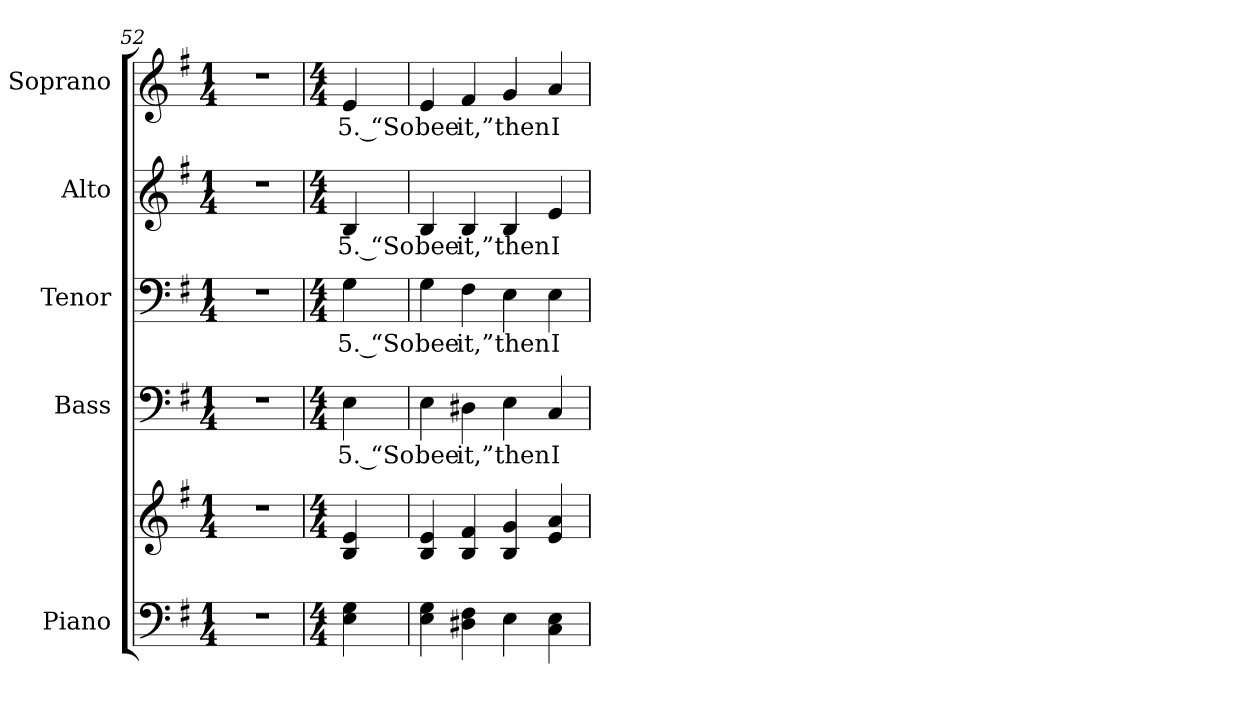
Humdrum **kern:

**kern	**kern	**kern	**text	**kern	**text	**kern	**text	**kern	**text
*part5	*part5	*part4	*part4	*part3	*part3	*part2	*part2	*part1	*part1
*staff6	*staff5	*staff4	*staff4	*staff3	*staff3	*staff2	*staff2	*staff1	*staff1
*I"Piano	*	*I"Bass	*	*I"Tenor	*	*I"Alto	*	*I"Soprano	*
*I'Pno.	*	*I'B.	*	*I'T.	*	*I'A.	*	*I'S.	*
*clefF4	*clefG2	*clefF4	*	*clefF4	*	*clefG2	*	*clefG2	*
*k[f#]	*k[f#]	*k[f#]	*	*k[f#]	*	*k[f#]	*	*k[f#]	*
*G:	*G:	*G:	*	*G:	*	*G:	*	*G:	*
*M1/4	*M1/4	*M1/4	*	*M1/4	*	*M1/4	*	*M1/4	*
=52	=52	=52	=52	=52	=52	=52	=52	=52	=52
!LO:N:vis=1	!LO:N:vis=1	!LO:N:vis=1	!	!LO:N:vis=1	!	!LO:N:vis=1	!	!LO:N:vis=1	!
4r	4r	4r	.	4r	.	4r	.	4r	.
!!LO:PB:g=z
=53	=53	=53	=53	=53	=53	=53	=53	=53	=53
*M4/4	*M4/4	*M4/4	*	*M4/4	*	*M4/4	*	*M4/4	*
!	!	!	!LO:LY:b:color=#000000	!	!	!	!	!	!
!	!	!	!	!	!LO:LY:b:color=#000000	!	!	!	!
!	!	!	!	!	!	!	!LO:LY:b:color=#000000	!	!
!	!	!	!	!	!	!	!	!	!LO:LY:b:color=#000000
4Ei\ 4Gi	4Bi/ 4ei	4Ei\	5. “So	4Gi\	5. “So	4Bi/	5. “So	4ei/	5. “So
=54	=54	=54	=54	=54	=54	=54	=54	=54	=54
!	!	!	!LO:LY:b:color=#000000	!	!	!	!	!	!
!	!	!	!	!	!LO:LY:b:color=#000000	!	!	!	!
!	!	!	!	!	!	!	!LO:LY:b:color=#000000	!	!
!	!	!	!	!	!	!	!	!	!LO:LY:b:color=#000000
4Ei\ 4Gi	4Bi/ 4ei	4Ei\	bee	4Gi\	bee	4Bi/	bee	4ei/	bee
!	!	!	!LO:LY:b:color=#000000	!	!	!	!	!	!
!	!	!	!	!	!LO:LY:b:color=#000000	!	!	!	!
!	!	!	!	!	!	!	!LO:LY:b:color=#000000	!	!
!	!	!	!	!	!	!	!	!	!LO:LY:b:color=#000000
4D#Xi\ 4F#i	4Bi/ 4f#i	4D#Xi\	it,”	4F#i\	it,”	4Bi/	it,”	4f#i/	it,”
!	!	!	!LO:LY:b:color=#000000	!	!	!	!	!	!
!	!	!	!	!	!LO:LY:b:color=#000000	!	!	!	!
!	!	!	!	!	!	!	!LO:LY:b:color=#000000	!	!
!	!	!	!	!	!	!	!	!	!LO:LY:b:color=#000000
4Ei\	4Bi/ 4gi	4Ei\	then	4Ei\	then	4Bi/	then	4gi/	then
!	!	!	!LO:LY:b:color=#000000	!	!	!	!	!	!
!	!	!	!	!	!LO:LY:b:color=#000000	!	!	!	!
!	!	!	!	!	!	!	!LO:LY:b:color=#000000	!	!
!	!	!	!	!	!	!	!	!	!LO:LY:b:color=#000000
4Ci\ 4Ei	4ei/ 4ai	4Ci/	I	4Ei\	I	4ei/	I	4ai/	I
=	=	=	=	=	=	=	=	=	=
*-	*-	*-	*-	*-	*-	*-	*-	*-	*-
